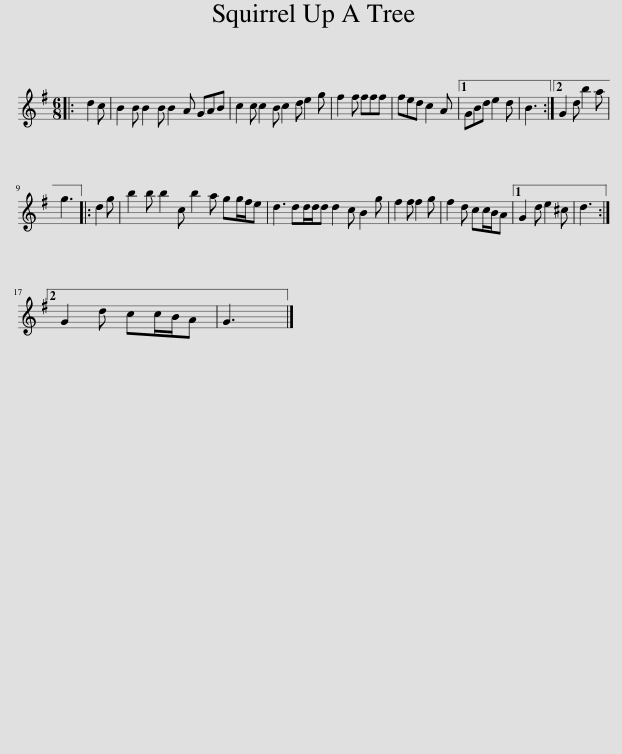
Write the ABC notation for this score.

X:1
L:1/8
M:6/8
I:linebreak $
K:G
V:1 treble
V:1
|: d2 c | B2 B B2 B B2 A GAB | c2 c c2 B c2 d e2 g | f2 f fff | fed c2 A |1 %5
 GBd e2 d | B3 :|2 G2 d b2 a |$ g3 |: d2 g | %10
 b2 b b2 c b2 a gg/f/e | d3 dd/d/d d2 c B2 g | f2 f f2 g | f2 d cc/B/A |1 G2 d e2 ^c | %15
 d3 :|2$ G2 d cc/B/A | G3 |] %18
